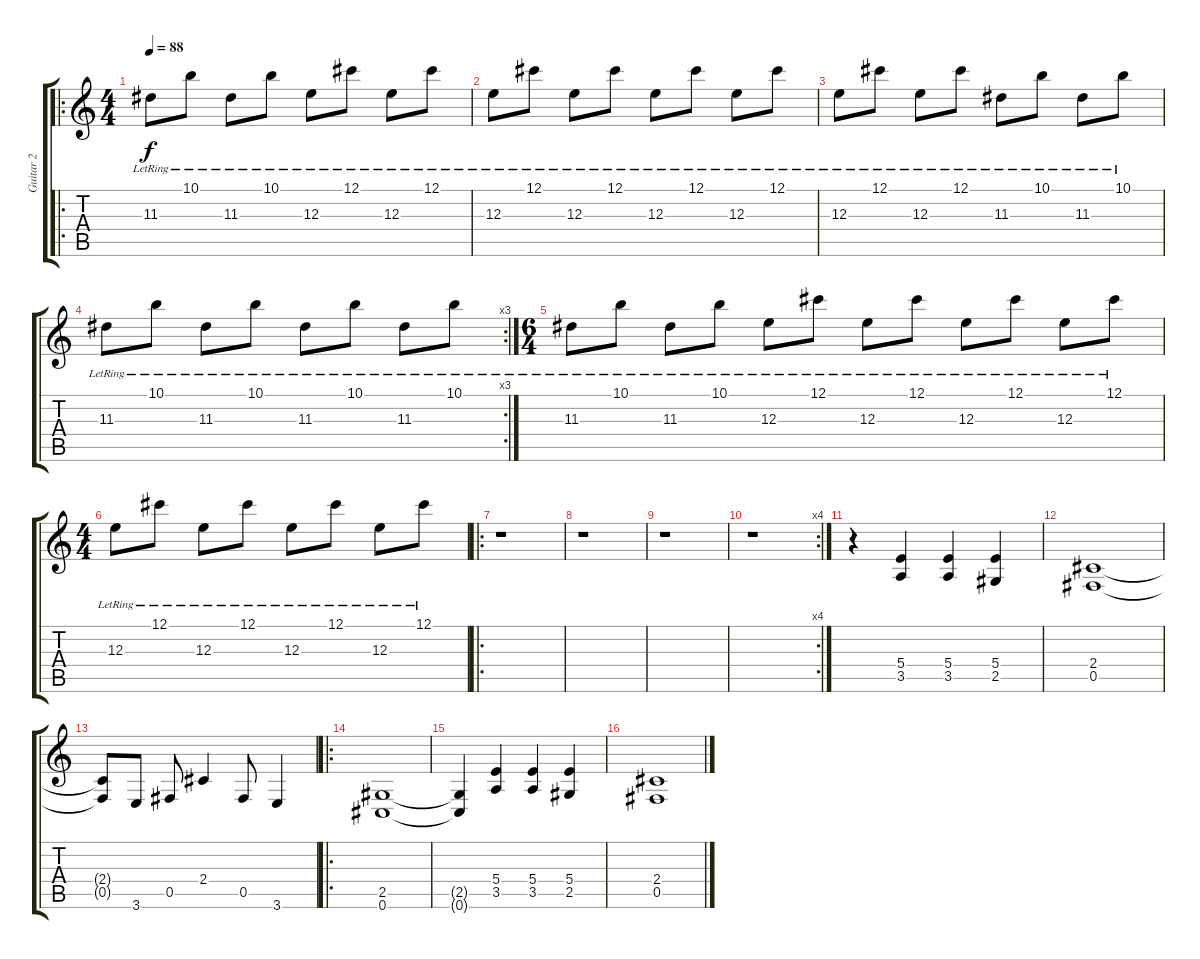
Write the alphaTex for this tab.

\track ("Guitar 2" "Guitar 2") {instrument electricguitarjazz}
\staff {score tabs}
\tuning (Db4 Ab3 E3 B2 Gb2 Db2) {hide}
\ro
\ts (4 4)
\tempo 88
\clef g2
\ks c
11.3{lr}.8{dy f} 10.1{lr}.8 11.3{lr}.8 10.1{lr}.8 12.3{lr}.8 12.1{lr}.8 12.3{lr}.8 12.1{lr}.8 |
12.3{lr}.8 12.1{lr}.8 12.3{lr}.8 12.1{lr}.8 12.3{lr}.8 12.1{lr}.8 12.3{lr}.8 12.1{lr}.8 |
12.3{lr}.8 12.1{lr}.8 12.3{lr}.8 12.1{lr}.8 11.3{lr}.8 10.1{lr}.8 11.3{lr}.8 10.1{lr}.8 |
\rc 3
11.3{lr}.8 10.1{lr}.8 11.3{lr}.8 10.1{lr}.8 11.3{lr}.8 10.1{lr}.8 11.3{lr}.8 10.1{lr}.8 |
\ts (6 4)
11.3{lr}.8 10.1{lr}.8 11.3{lr}.8 10.1{lr}.8 12.3{lr}.8 12.1{lr}.8 12.3{lr}.8 12.1{lr}.8 12.3{lr}.8 12.1{lr}.8 12.3{lr}.8 12.1{lr}.8 |
\ts (4 4)
12.3{lr}.8 12.1{lr}.8 12.3{lr}.8 12.1{lr}.8 12.3{lr}.8 12.1{lr}.8 12.3{lr}.8 12.1{lr}.8 |
\ro
r.1 |
r.1 |
r.1 |
\rc 4
r.1 |
r.4{volume 14} (5.4 3.5).4{instrument overdrivenguitar} (5.4 3.5).4 (5.4 2.5).4 |
(2.4 0.5).1 |
(2.4{t} 0.5{t}).8 3.6.8 0.5.8 2.4.4 0.5.8 3.6.4 |
\ro
(2.5 0.6).1{instrument overdrivenguitar} |
(2.5{t} 0.6{t}).4 (5.4 3.5).4 (5.4 3.5).4 (5.4 2.5).4 |
(2.4 0.5).1
